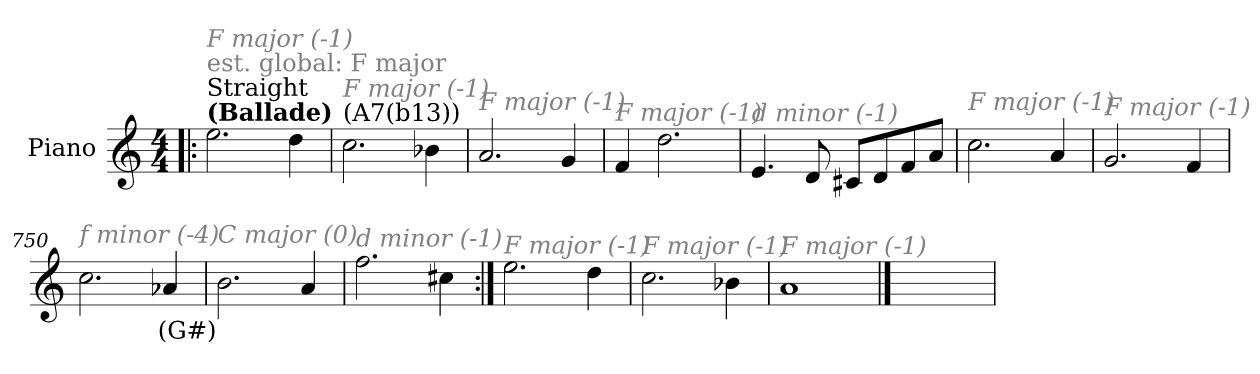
**kern	**text
*part1	*part1
*staff1	*staff1
*I"Piano	*
*I'Pno.	*
*clefG2	*
*k[]	*
*M4/4	*
=1!|:	=1!|:
!LO:TX:a:B:t=(Ballade)	!
!LO:TX:a:t=Straight	!
!LO:TX:a:color=#808080:t=est. global&colon; F major	!
!LO:TX:i:color=#808080:t=F major (-1)	!
2.ee\	.
4dd\	.
=744	=744
!LO:TX:a:t=(A7(b13))	!
!LO:TX:i:color=#808080:t=F major (-1)	!
2.cc\	.
4b-X\	.
=745	=745
!LO:TX:i:color=#808080:t=F major (-1)	!
2.a/	.
4g/	.
=746	=746
!LO:TX:i:color=#808080:t=F major (-1)	!
4f/	.
2.dd\	.
!!LO:LB:g=z
=747	=747
!LO:TX:i:color=#808080:t=d minor (-1)	!
4.e/	.
8d/	.
8c#X/L	.
8d/	.
8f/	.
8a/J	.
=748	=748
!LO:TX:i:color=#808080:t=F major (-1)	!
2.cc\	.
4a/	.
=749	=749
!LO:TX:i:color=#808080:t=F major (-1)	!
2.g/	.
4f/	.
!!LO:LB:g=z
=750	=750
!LO:TX:i:color=#808080:t=f minor (-4)	!
2.cc\	.
4a-Xi/	(G#)
=751	=751
!LO:TX:i:color=#808080:t=C major (0)	!
2.b\	.
4a/	.
=752	=752
!LO:TX:i:color=#808080:t=d minor (-1)	!
2.ff\	.
4cc#X\	.
!!LO:LB:g=z
=753:|!	=753:|!
!LO:TX:i:color=#808080:t=F major (-1)	!
2.ee\	.
4dd\	.
=754	=754
!LO:TX:i:color=#808080:t=F major (-1)	!
2.cc\	.
4b-X\	.
=755	=755
!LO:TX:i:color=#808080:t=F major (-1)	!
1a	.
==756	==756
1ryy	.
=	=
*-	*-
